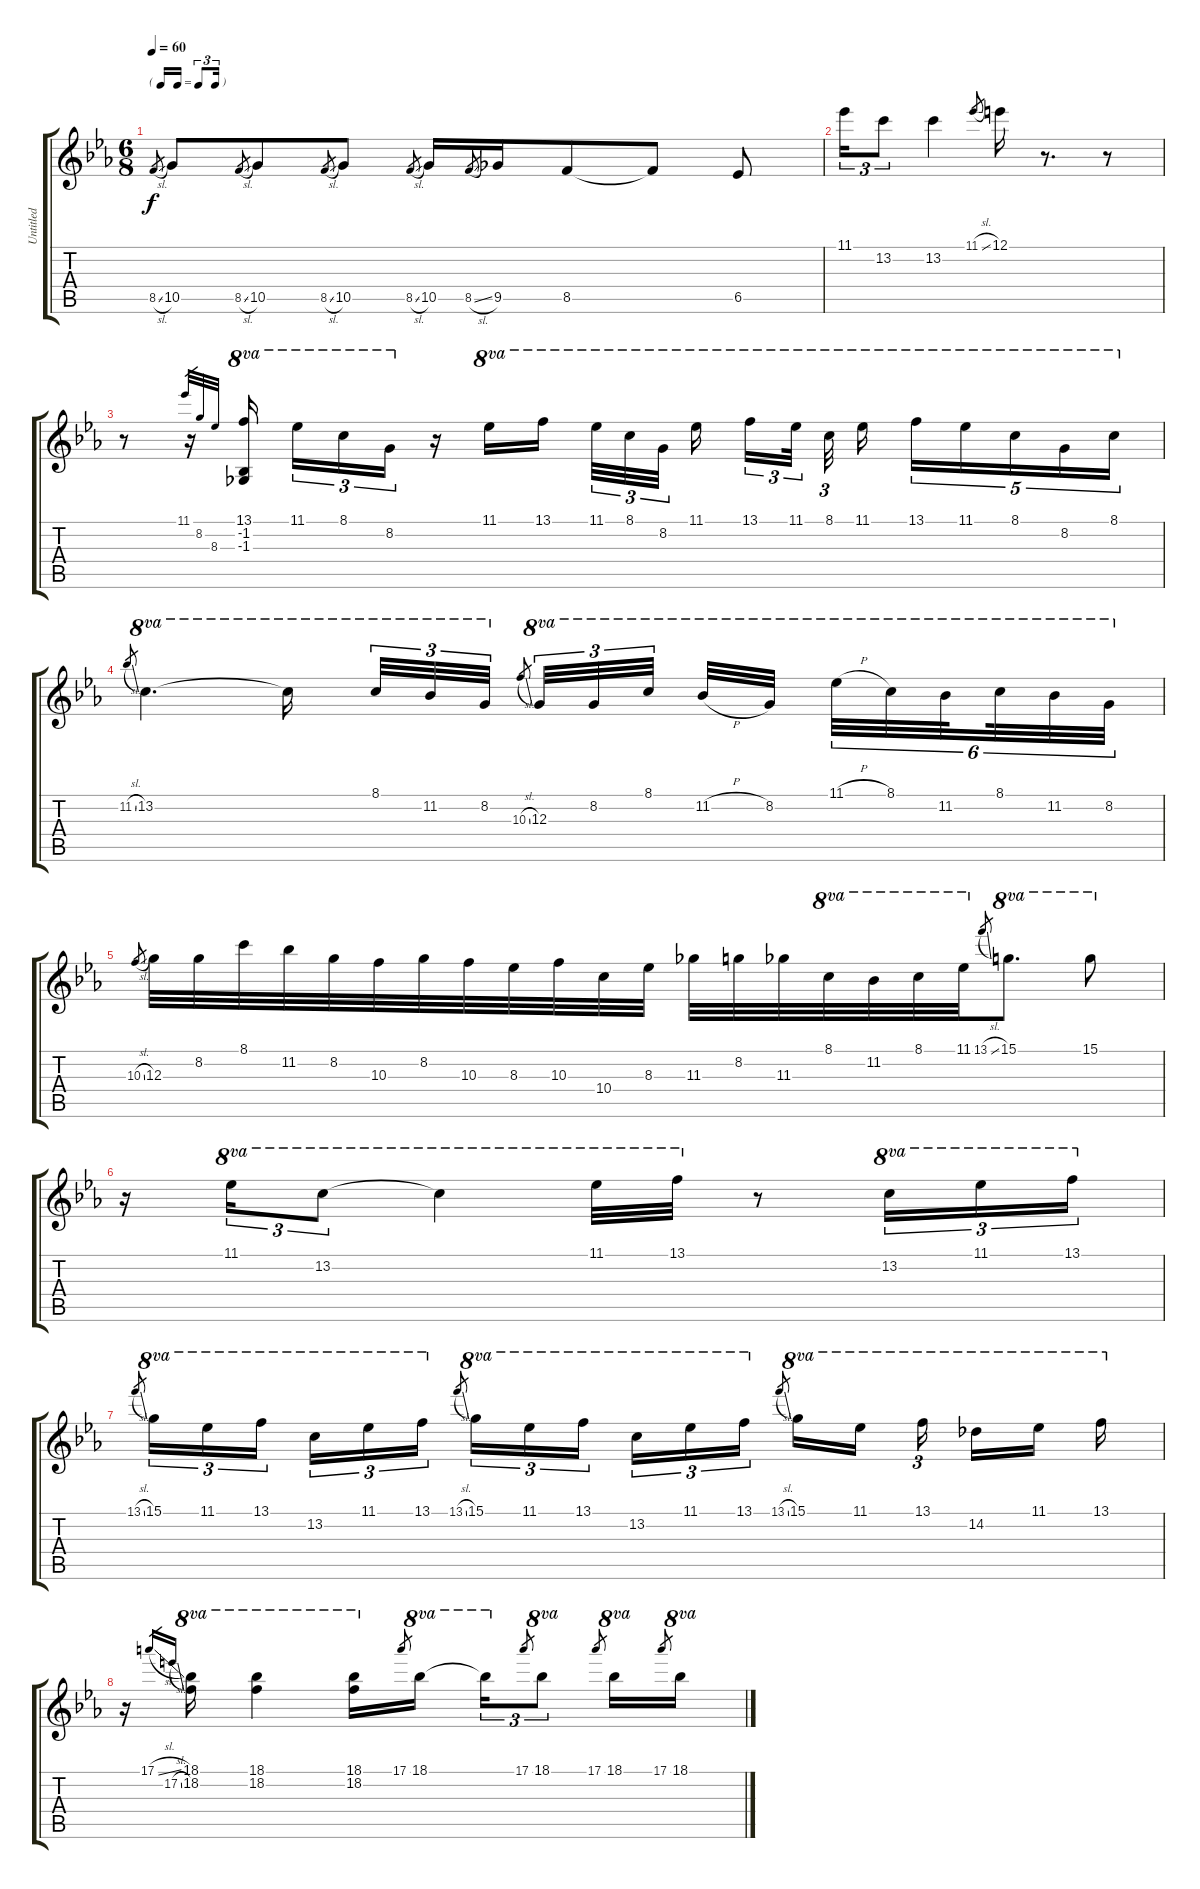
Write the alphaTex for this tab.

\track ("Untitled" "Untitled") {instrument acousticguitarnylon}
\staff {score tabs}
\tuning (E4 B3 G3 D3 A2 E2) {hide}
\ts (6 8)
\tf triplet16th
\tempo 60
\clef g2
\ks eb
8.5{sl}.8{gr dy f} 10.5.8 8.5{sl}.8{gr} 10.5.8 8.5{sl}.8{gr} 10.5.8 8.5{sl}.8{gr} 10.5.16 8.5{sl}.8{gr} 9.5.16 8.5.8 8.5{t}.8 6.5.8 |
11.1.16{tu (3 2)} 13.2.8{tu (3 2)} 13.2.4 11.1{sl}.8{gr} 12.1.16 r.8{d} r.8 |
r.8 r.16 11.1.32{gr} 8.2.32{gr} 8.3.32{gr} (13.1 -1.2 -1.3).16{ot 8va beam splitsecondary} 11.1.16{tu (3 2) ot 8va} 8.1.16{tu (3 2) ot 8va} 8.2.16{tu (3 2) ot 8va} r.16 11.1.16{ot 8va} 13.1.16{ot 8va beam splitsecondary} 11.1.32{tu (3 2) ot 8va} 8.1.32{tu (3 2) ot 8va} 8.2.32{tu (3 2) ot 8va beam splitsecondary} 11.1.16{ot 8va beam splitsecondary} 13.1.16{tu (3 2) ot 8va} 11.1.32{tu (3 2) ot 8va} 8.1.32{tu (3 2) ot 8va beam splitsecondary} 11.1.16{ot 8va beam splitsecondary} 13.1.16{tu (5 4) ot 8va} 11.1.16{tu (5 4) ot 8va} 8.1.16{tu (5 4) ot 8va} 8.2.16{tu (5 4) ot 8va} 8.1.16{tu (5 4) ot 8va} |
11.2{sl}.8{gr} 13.2.4{d ot 8va} 13.2{t}.16{ot 8va beam splitsecondary} 8.1.32{tu (3 2) ot 8va} 11.2.32{tu (3 2) ot 8va} 8.2.32{tu (3 2) ot 8va} 10.3{sl}.8{gr beam splitsecondary} 12.3.32{tu (3 2) ot 8va} 8.2.32{tu (3 2) ot 8va} 8.1.32{tu (3 2) ot 8va beam splitsecondary} 11.2{h}.32{ot 8va} 8.2.32{ot 8va beam splitsecondary} 11.1{h}.32{tu (6 4) ot 8va} 8.1.32{tu (6 4) ot 8va} 11.2.32{tu (6 4) ot 8va beam splitsecondary} 8.1.32{tu (6 4) ot 8va} 11.2.32{tu (6 4) ot 8va} 8.2.32{tu (6 4) ot 8va} |
10.3{sl}.8{gr} 12.3.32 8.2.32 8.1.32 11.2.32 8.2.32 10.3.32 8.2.32 10.3.32 8.3.32 10.3.32 10.4.32 8.3.32 11.3.32 8.2.32 11.3.32 8.1.32{ot 8va} 11.2.32{ot 8va} 8.1.32{ot 8va} 11.1.32{ot 8va} 13.1{sl}.8{gr} 15.1.8{d ot 8va} 15.1.8{ot 8va} |
r.16 11.1.16{tu (3 2) ot 8va} 13.2.8{tu (3 2) ot 8va} 13.2{t}.4{ot 8va} 11.1.32{ot 8va} 13.1.32{ot 8va} r.8 13.2.16{tu (3 2) ot 8va} 11.1.16{tu (3 2) ot 8va} 13.1.16{tu (3 2) ot 8va} |
13.1{sl}.8{gr} 15.1.16{tu (3 2) ot 8va} 11.1.16{tu (3 2) ot 8va} 13.1.16{tu (3 2) ot 8va beam splitsecondary} 13.2.16{tu (3 2) ot 8va} 11.1.16{tu (3 2) ot 8va} 13.1.16{tu (3 2) ot 8va} 13.1{sl}.8{gr beam splitsecondary} 15.1.16{tu (3 2) ot 8va} 11.1.16{tu (3 2) ot 8va} 13.1.16{tu (3 2) ot 8va} 13.2.16{tu (3 2) ot 8va} 11.1.16{tu (3 2) ot 8va} 13.1.16{tu (3 2) ot 8va} 13.1{sl}.8{gr beam splitsecondary} 15.1.16{ot 8va} 11.1.16{ot 8va beam splitsecondary} 13.1.16{tu (3 2) ot 8va beam splitsecondary} 14.2.16{ot 8va} 11.1.16{ot 8va} 13.1.16{ot 8va} |
r.16 17.1{sl}.16{gr} 17.2{sl}.16{gr} (18.1 18.2).16{ot 8va} (18.1 18.2).4{ot 8va} (18.1 18.2).16{ot 8va} 17.1.8{gr} 18.1.16{ot 8va beam splitsecondary} 18.1{t}.16{tu (3 2) ot 8va} 17.1.8{gr} 18.1.8{tu (3 2) ot 8va} 17.1.8{gr} 18.1.16{ot 8va} 17.1.8{gr} 18.1.16{ot 8va}
